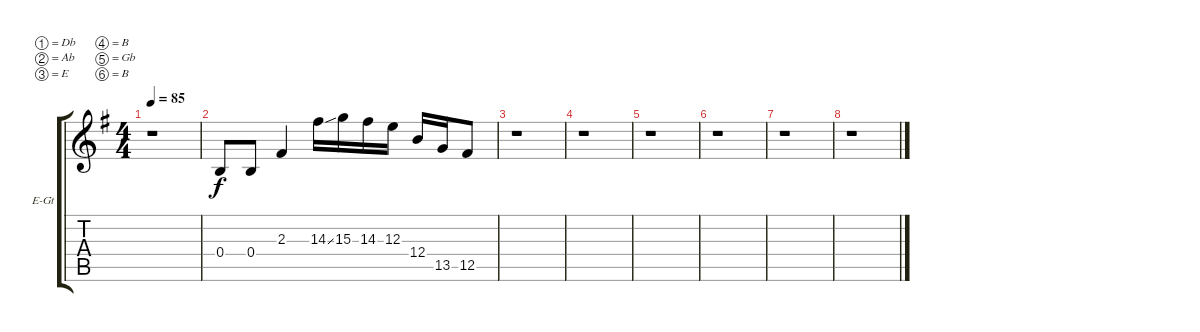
\bracketExtendMode groupsimilarinstruments
\firstSystemTrackNameOrientation horizontal
\otherSystemsTrackNameOrientation horizontal
\track ("Solo Guitar" "E-Gt") {instrument distortionguitar}
\staff {score tabs}
\tuning (Db4 Ab3 E3 B2 Gb2 B1)
\ts (4 4)
\tempo 85
\clef g2
\ks eminor
r.1{dy f} |
0.4.8 0.4.8 2.3.4 14.3{ss}.16 15.3.16 14.3.16 12.3.16 12.4.16 13.5.16 12.5.8 |
r.1 |
r.1 |
r.1 |
r.1 |
r.1 |
r.1
